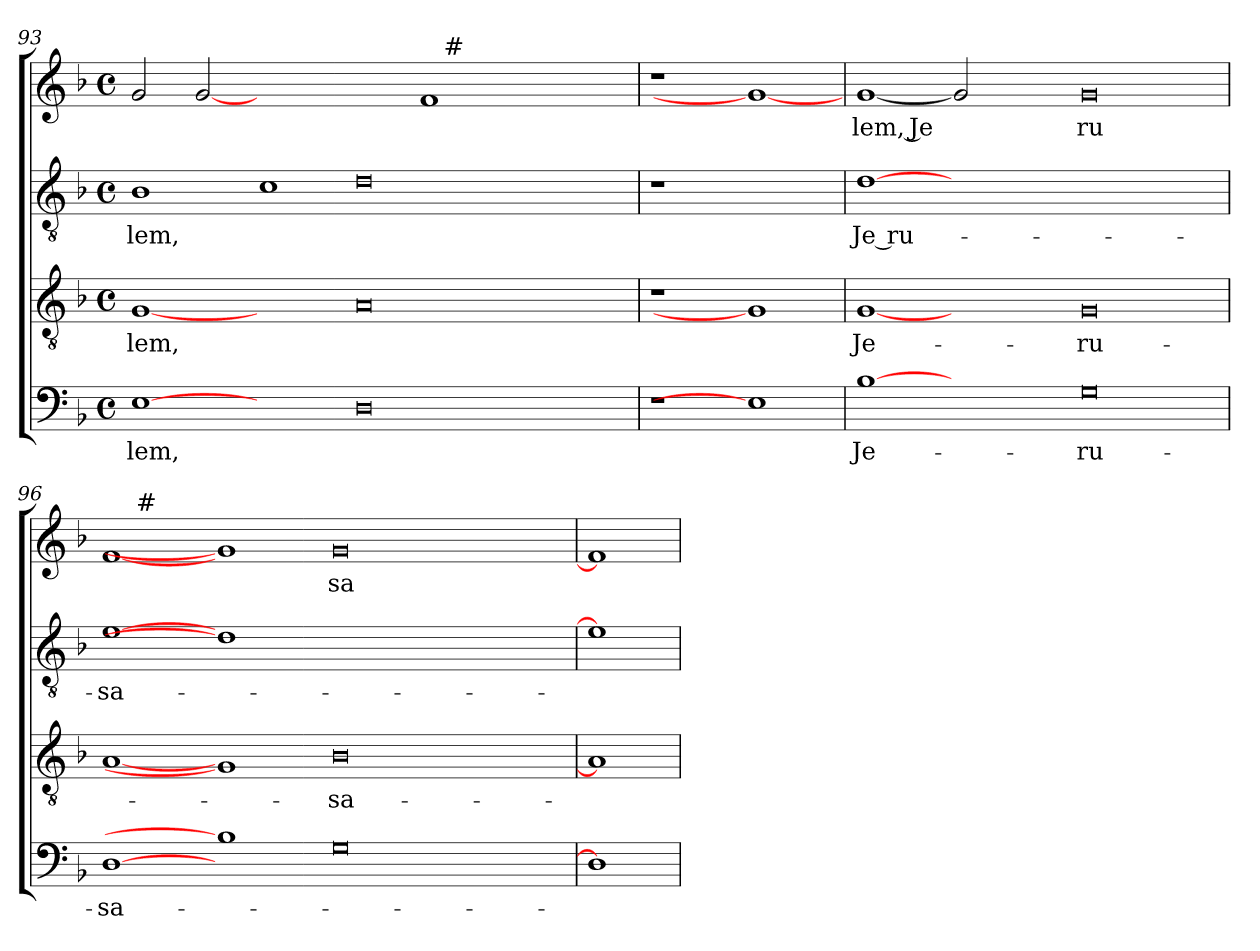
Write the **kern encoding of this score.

**kern	**text	**kern	**text	**kern	**text	**kern	**text
*part4	*part4	*part3	*part3	*part2	*part2	*part1	*part1
*staff4	*staff4	*staff3	*staff3	*staff2	*staff2	*staff1	*staff1
*clefF4	*	*clefGv2	*	*clefGv2	*	*clefG2	*
*k[b-]	*	*k[b-]	*	*k[b-]	*	*k[b-]	*
*F:	*	*F:	*	*F:	*	*F:	*
*M4/4	*	*M4/4	*	*M4/4	*	*M4/4	*
*met(c)	*	*met(c)	*	*met(c)	*	*met(c)	*
=93	=93	=93	=93	=93	=93	=93	=93
!	!LO:LY:b	!	!LO:LY:b	!	!LO:LY:b	!	!
*	*	*	*	*	*	*^	*
[1E	-lem,	[1G	-lem,	1B-	-lem,	2g/	1ryy	.
.	.	.	.	.	.	[2g	.	.
1ryy	.	1ryy	.	1c	.	1.ryy	1ryy	.
0D	.	0A	.	0d	.	.	2ryy	.
.	.	.	.	.	.	1f	16.ryy	.
!	!	!	!	!	!	!	!LO:TX:a:t=#	!
.	.	.	.	.	.	.	1ryy	.
.	.	.	.	.	.	2ryy	.	.
.	.	.	.	.	.	.	4ryy	.
.	.	.	.	.	.	.	8ryy	.
.	.	.	.	.	.	.	32ryy	.
*	*	*	*	*	*	*v	*v	*
=94	=94	=94	=94	=94	=94	=94	=94
1r	.	1r	.	1r	.	1r	.
1E]	.	1G]	.	1ryy	.	1g_	.
=95	=95	=95	=95	=95	=95	=95	=95
!	!LO:LY:b	!	!LO:LY:b	!	!LO:LY:b	!	!LO:LY:b:rj
[1B-	Je-	[1G	Je-	[1d	Je ru-	[1g	lem, Je
1ryy	.	1ryy	.	0.ryy	.	2g]	.
.	.	.	.	.	.	2ryy	.
!	!LO:LY:b	!	!LO:LY:b	!	!	!	!LO:LY:b
0G	-ru-	0G	-ru-	.	.	0g	ru
=96	=96	=96	=96	=96	=96	=96	=96
!	!LO:LY:b	!	!	!	!LO:LY:b	!	!
*	*	*	*	*	*	*^	*
[1D	-sa-	[1A	.	[1e	-sa-	[1f	8.ryy	.
!	!	!	!	!	!	!	!LO:TX:a:t=#	!
.	.	.	.	.	.	.	1ryy	.
1B-]	.	1G]	.	1d]	.	1g]	.	.
.	.	.	.	.	.	.	1ryy	.
!	!	!	!LO:LY:b	!	!	!	!	!LO:LY:b
0G	.	0B-	-sa-	0ryy	.	0g	.	sa
.	.	.	.	.	.	.	1ryy	.
.	.	.	.	.	.	.	2ryy	.
.	.	.	.	.	.	.	4ryy	.
.	.	.	.	.	.	.	16ryy	.
*	*	*	*	*	*	*v	*v	*
=97	=97	=97	=97	=97	=97	=97	=97
1D]	.	1A]	.	1e]	.	1f]	.
=	=	=	=	=	=	=	=
*-	*-	*-	*-	*-	*-	*-	*-
